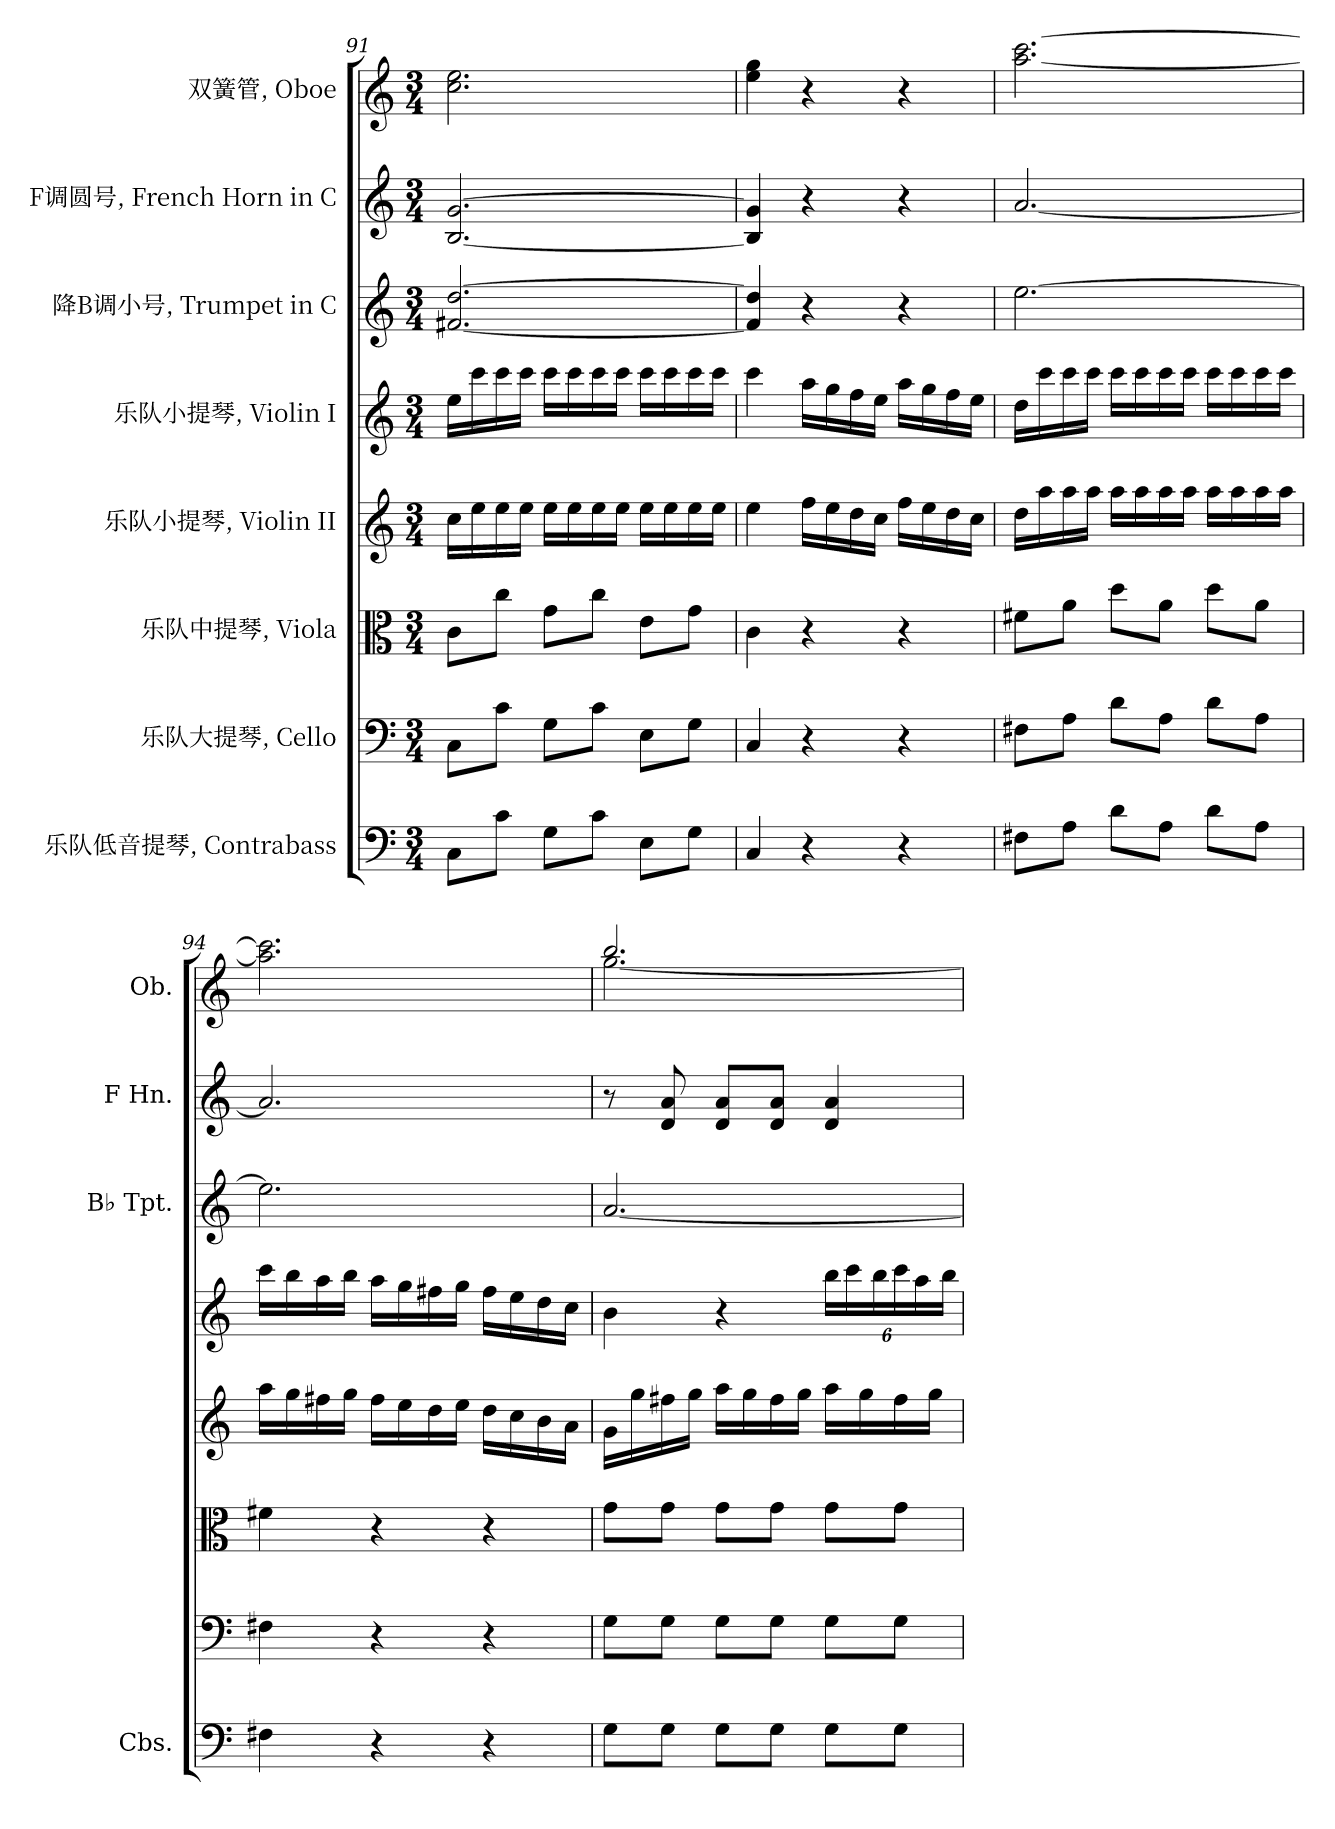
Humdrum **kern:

**kern	**kern	**kern	**kern	**kern	**kern	**kern	**kern
*part8	*part7	*part6	*part5	*part4	*part3	*part2	*part1
*staff8	*staff7	*staff6	*staff5	*staff4	*staff3	*staff2	*staff1
*I"乐队低音提琴, Contrabass	*I"乐队大提琴, Cello	*I"乐队中提琴, Viola	*I"乐队小提琴, Violin II	*I"乐队小提琴, Violin I	*I"降B调小号, Trumpet in C	*I"F调圆号, French Horn in C	*I"双簧管, Oboe
*I'Cbs.	*	*	*	*	*I'B♭ Tpt.	*I'F Hn.	*I'Ob.
*clefF4	*clefF4	*clefC3	*clefG2	*clefG2	*clefG2	*clefG2	*clefG2
*ITrd7c12	*	*	*	*	*ITrd1c2	*ITrd4c7	*
*k[]	*k[]	*k[]	*k[]	*k[]	*k[b-e-]	*k[b-]	*k[]
*M3/4	*M3/4	*M3/4	*M3/4	*M3/4	*M3/4	*M3/4	*M3/4
=91	=91	=91	=91	=91	=91	=91	=91
8CC\L	8C\L	8c\L	16cc\LL	16ee\LL	[2.en/ [2.cc/	[2.E/ [2.c/	2.cc\ 2.ee\
.	.	.	16ee\	16ccc\	.	.	.
8C\J	8c\J	8cc\J	16ee\	16ccc\	.	.	.
.	.	.	16ee\JJ	16ccc\JJ	.	.	.
8GG\L	8G\L	8g\L	16ee\LL	16ccc\LL	.	.	.
.	.	.	16ee\	16ccc\	.	.	.
8C\J	8c\J	8cc\J	16ee\	16ccc\	.	.	.
.	.	.	16ee\JJ	16ccc\JJ	.	.	.
8EE\L	8E\L	8e\L	16ee\LL	16ccc\LL	.	.	.
.	.	.	16ee\	16ccc\	.	.	.
8GG\J	8G\J	8g\J	16ee\	16ccc\	.	.	.
.	.	.	16ee\JJ	16ccc\JJ	.	.	.
=92	=92	=92	=92	=92	=92	=92	=92
4CC/	4C/	4c\	4ee\	4ccc\	4e/] 4cc/]	4E/] 4c/]	4ee\ 4gg\
4r	4r	4r	16ff\LL	16aa\LL	4r	4r	4r
.	.	.	16ee\	16gg\	.	.	.
.	.	.	16dd\	16ff\	.	.	.
.	.	.	16cc\JJ	16ee\JJ	.	.	.
4r	4r	4r	16ff\LL	16aa\LL	4r	4r	4r
.	.	.	16ee\	16gg\	.	.	.
.	.	.	16dd\	16ff\	.	.	.
.	.	.	16cc\JJ	16ee\JJ	.	.	.
!!LO:PB:g=z
=93	=93	=93	=93	=93	=93	=93	=93
8FF#X\L	8F#X\L	8f#X\L	16dd\LL	16dd\LL	[2.dd\	[2.d/	[2.aa\ [2.ccc\
.	.	.	16aa\	16ccc\	.	.	.
8AA\J	8A\J	8a\J	16aa\	16ccc\	.	.	.
.	.	.	16aa\JJ	16ccc\JJ	.	.	.
8D\L	8d\L	8dd\L	16aa\LL	16ccc\LL	.	.	.
.	.	.	16aa\	16ccc\	.	.	.
8AA\J	8A\J	8a\J	16aa\	16ccc\	.	.	.
.	.	.	16aa\JJ	16ccc\JJ	.	.	.
8D\L	8d\L	8dd\L	16aa\LL	16ccc\LL	.	.	.
.	.	.	16aa\	16ccc\	.	.	.
8AA\J	8A\J	8a\J	16aa\	16ccc\	.	.	.
.	.	.	16aa\JJ	16ccc\JJ	.	.	.
=94	=94	=94	=94	=94	=94	=94	=94
4FF#X\	4F#X\	4f#X\	16aa\LL	16ccc\LL	2.dd\]	2.d/]	2.aa\] 2.ccc\]
.	.	.	16gg\	16bb\	.	.	.
.	.	.	16ff#X\	16aa\	.	.	.
.	.	.	16gg\JJ	16bb\JJ	.	.	.
4r	4r	4r	16ff#\LL	16aa\LL	.	.	.
.	.	.	16ee\	16gg\	.	.	.
.	.	.	16dd\	16ff#X\	.	.	.
.	.	.	16ee\JJ	16gg\JJ	.	.	.
4r	4r	4r	16dd\LL	16ff#\LL	.	.	.
.	.	.	16cc\	16ee\	.	.	.
.	.	.	16b\	16dd\	.	.	.
.	.	.	16a\JJ	16cc\JJ	.	.	.
!!LO:PB:g=z
=95	=95	=95	=95	=95	=95	=95	=95
*	*	*	*	*	*	*	*^
8GG\L	8G\L	8g\L	16g\LL	4b\	[2.g/	8r	2.bb/	[2.gg\
.	.	.	16gg\	.	.	.	.	.
8GG\J	8G\J	8g\J	16ff#X\	.	.	8G/ 8d/	.	.
.	.	.	16gg\JJ	.	.	.	.	.
8GG\L	8G\L	8g\L	16aa\LL	4r	.	8G/ 8d/L	.	.
.	.	.	16gg\	.	.	.	.	.
8GG\J	8G\J	8g\J	16ff#\	.	.	8G/ 8d/J	.	.
.	.	.	16gg\JJ	.	.	.	.	.
*	*	*	*	*Xbrackettup	*	*	*	*
8GG\L	8G\L	8g\L	16aa\LL	24bb\LL	.	4G/ 4d/	.	.
.	.	.	.	24ccc\	.	.	.	.
.	.	.	16gg\	.	.	.	.	.
.	.	.	.	24bb\	.	.	.	.
8GG\J	8G\J	8g\J	16ff#\	24ccc\	.	.	.	.
.	.	.	.	24aa\	.	.	.	.
.	.	.	16gg\JJ	.	.	.	.	.
.	.	.	.	24bb\JJ	.	.	.	.
*	*	*	*	*	*	*	*v	*v
=	=	=	=	=	=	=	=
*-	*-	*-	*-	*-	*-	*-	*-
